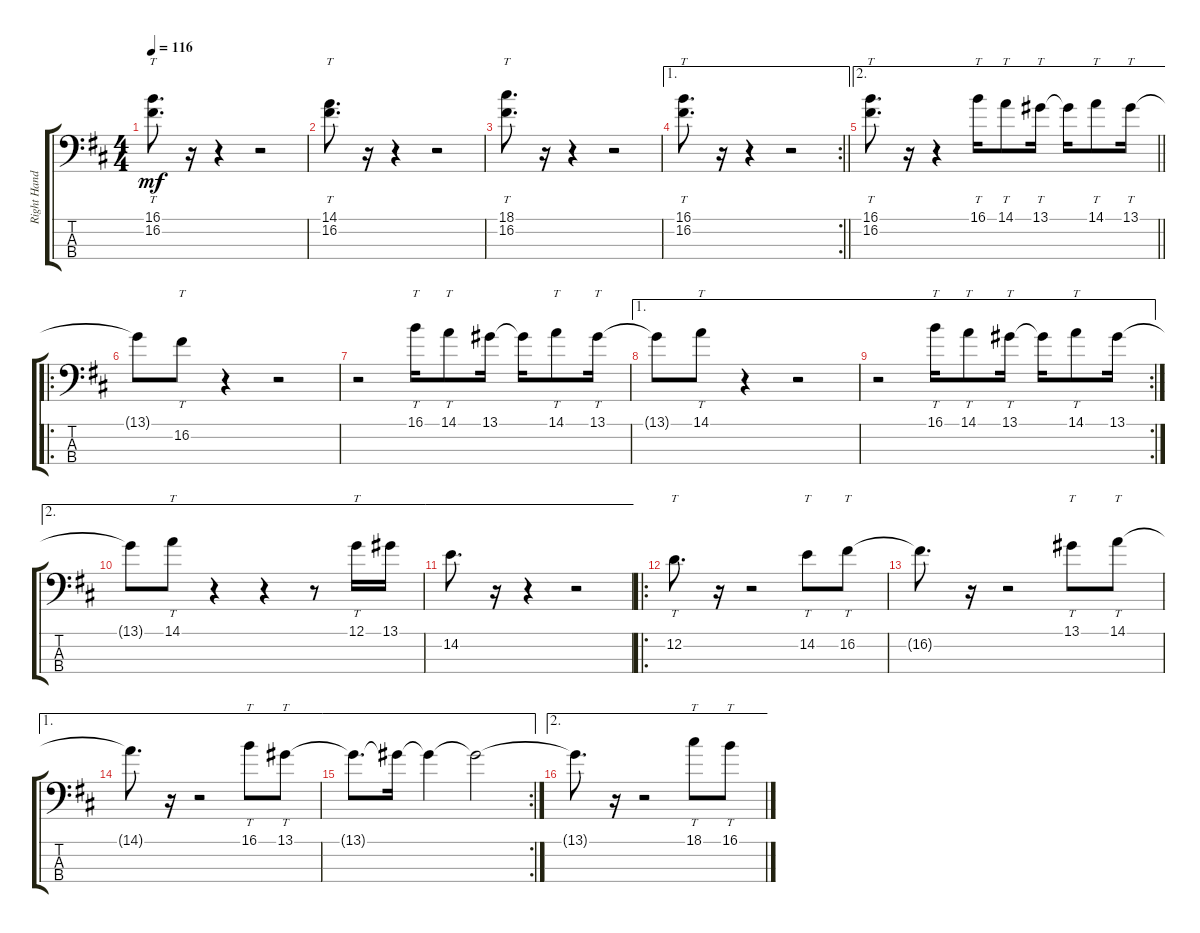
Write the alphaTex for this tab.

\track ("Right Hand" "Right Hand") {instrument electricbassfinger}
\staff {score tabs}
\tuning (G2 D2 A1 E1) {hide}
\ts (4 4)
\tempo 116
\clef f4
\ks bminor
(16.1 16.2).8{tt d dy mf instrument electricbassfinger} r.16 r.4 r.2 |
(14.1 16.2).8{tt d} r.16 r.4 r.2 |
(18.1 16.2).8{tt d} r.16 r.4 r.2 |
\ae 1
\rc 2
\barLineRight lightlight
(16.1 16.2).8{tt d} r.16 r.4 r.2 |
\ae 2
\barLineRight lightlight
(16.1 16.2).8{tt d} r.16 r.4 16.1.16{tt} 14.1.8{tt} 13.1.16{tt} 13.1{t}.16 14.1.8{tt} 13.1.16{tt} |
\ro
13.1{t}.8 16.2.8{tt} r.4 r.2 |
r.2 16.1.16{tt} 14.1.8{tt} 13.1.16 13.1{t}.16 14.1.8{tt} 13.1.16{tt} |
\ae 1
13.1{t}.8 14.1.8{tt} r.4 r.2 |
\ae 1
\rc 2
r.2 16.1.16{tt} 14.1.8{tt} 13.1.16{tt} 13.1{t}.16 14.1.8{tt} 13.1.16 |
\ae 2
13.1{t}.8 14.1.8{tt} r.4 r.4 r.8 12.1.16{tt} 13.1.16 |
\ae 2
14.2.8{d} r.16 r.4 r.2 |
\ro
12.2.8{tt d} r.16 r.2 14.2.8{tt} 16.2.8{tt} |
16.2{t}.8{d} r.16 r.2 13.1.8{tt} 14.1.8{tt} |
\ae 1
14.1{t}.8{d} r.16 r.2 16.1.8{tt} 13.1.8{tt} |
\ae 1
\rc 2
13.1{t}.8{d} 13.1{t}.16 13.1{t}.4 13.1{t}.2 |
\ae 2
13.1{t}.8{d} r.16 r.2 18.1.8{tt} 16.1.8{tt}
